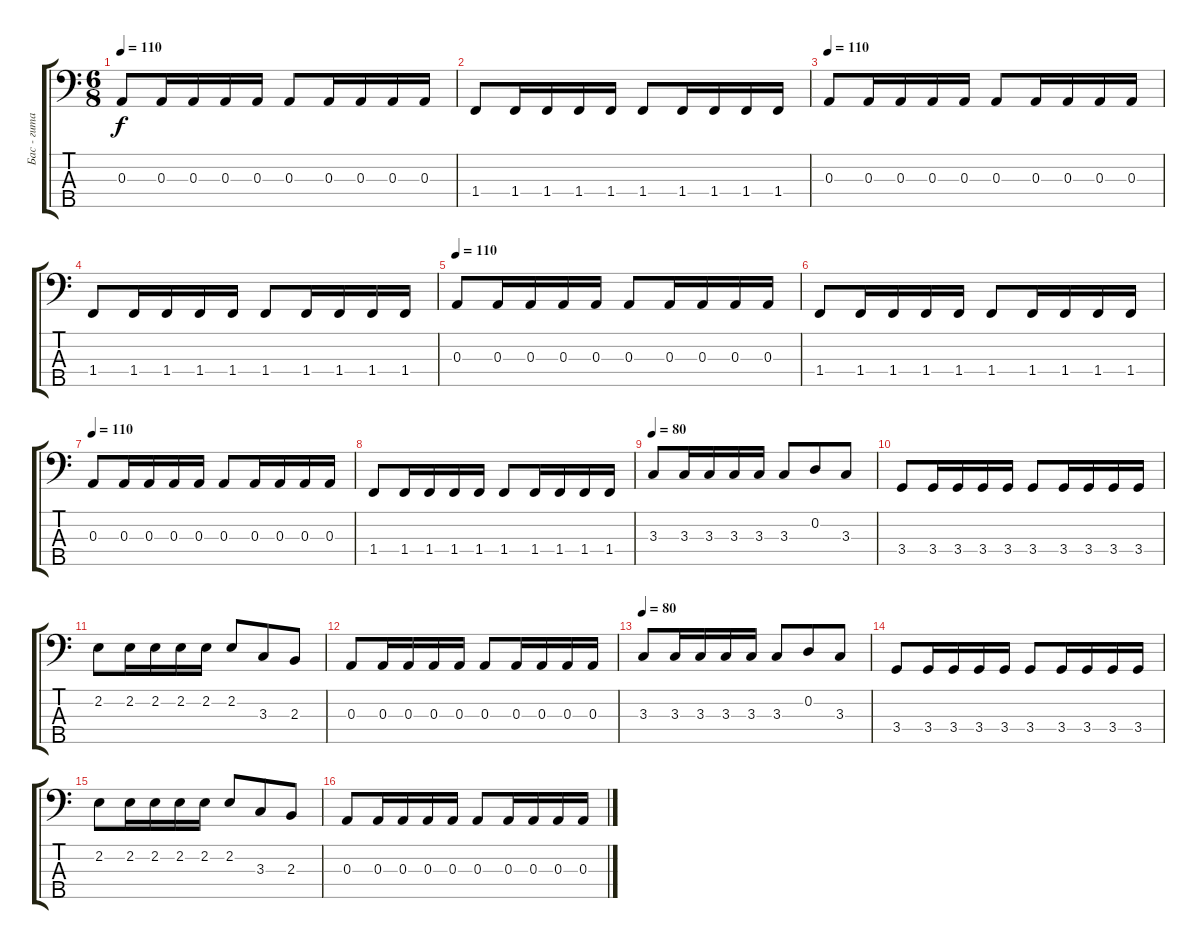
\track ("Бас - гитара" "Бас - гита") {instrument electricbassfinger}
\staff {score tabs}
\tuning (G2 D2 A1 E1 B0) {hide}
\ts (6 8)
\tempo 110
\clef f4
\ks c
0.3.8{dy f} 0.3.16 0.3.16 0.3.16 0.3.16 0.3.8 0.3.16 0.3.16 0.3.16 0.3.16 |
1.4.8 1.4.16 1.4.16 1.4.16 1.4.16 1.4.8 1.4.16 1.4.16 1.4.16 1.4.16 |
\tempo 110
0.3.8 0.3.16 0.3.16 0.3.16 0.3.16 0.3.8 0.3.16 0.3.16 0.3.16 0.3.16 |
1.4.8 1.4.16 1.4.16 1.4.16 1.4.16 1.4.8 1.4.16 1.4.16 1.4.16 1.4.16 |
\tempo 110
0.3.8 0.3.16 0.3.16 0.3.16 0.3.16 0.3.8 0.3.16 0.3.16 0.3.16 0.3.16 |
1.4.8 1.4.16 1.4.16 1.4.16 1.4.16 1.4.8 1.4.16 1.4.16 1.4.16 1.4.16 |
\tempo 110
0.3.8 0.3.16 0.3.16 0.3.16 0.3.16 0.3.8 0.3.16 0.3.16 0.3.16 0.3.16 |
1.4.8 1.4.16 1.4.16 1.4.16 1.4.16 1.4.8 1.4.16 1.4.16 1.4.16 1.4.16 |
\tempo 80
3.3.8 3.3.16 3.3.16 3.3.16 3.3.16 3.3.8 0.2.8 3.3.8 |
3.4.8 3.4.16 3.4.16 3.4.16 3.4.16 3.4.8 3.4.16 3.4.16 3.4.16 3.4.16 |
2.2.8 2.2.16 2.2.16 2.2.16 2.2.16 2.2.8 3.3.8 2.3.8 |
0.3.8 0.3.16 0.3.16 0.3.16 0.3.16 0.3.8 0.3.16 0.3.16 0.3.16 0.3.16 |
\tempo 80
3.3.8 3.3.16 3.3.16 3.3.16 3.3.16 3.3.8 0.2.8 3.3.8 |
3.4.8 3.4.16 3.4.16 3.4.16 3.4.16 3.4.8 3.4.16 3.4.16 3.4.16 3.4.16 |
2.2.8 2.2.16 2.2.16 2.2.16 2.2.16 2.2.8 3.3.8 2.3.8 |
0.3.8 0.3.16 0.3.16 0.3.16 0.3.16 0.3.8 0.3.16 0.3.16 0.3.16 0.3.16
